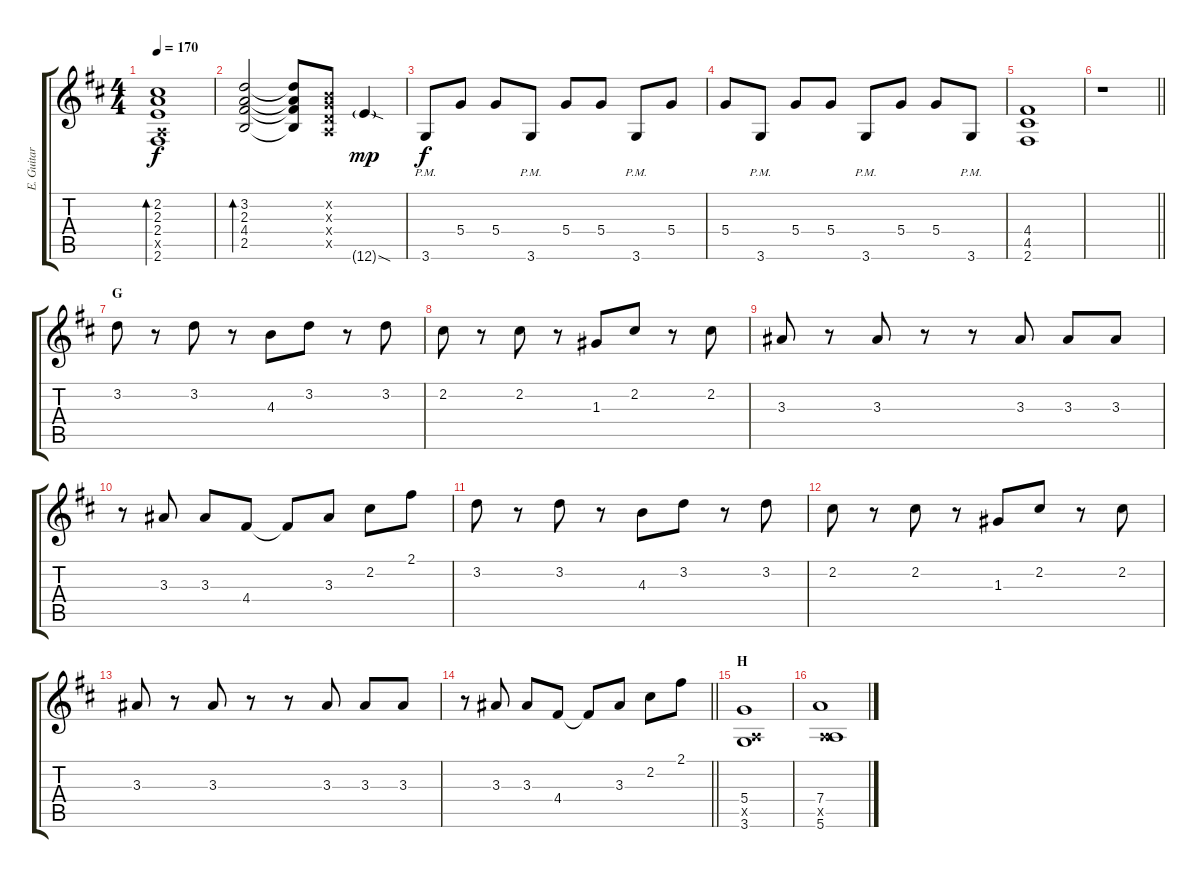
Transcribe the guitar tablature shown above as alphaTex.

\track ("E. Guitar I" "E. Guitar ") {instrument overdrivenguitar}
\staff {score tabs}
\tuning (E4 B3 G3 D3 A2 E2) {hide}
\ts (4 4)
\tempo 170
\clef g2
\ks d
(2.2 2.3 2.4 0.5{x} 2.6).1{bd 120 dy f} |
(3.2 2.3 4.4 2.5).2{bd 120} (3.2{t} 2.3{t} 4.4{t} 2.5{t}).8 (0.2{x} 0.3{x} 0.4{x} 0.5{x}).8 12.6{sod g}.4{dy mp} |
3.6{pm}.8{dy f} 5.4.8 5.4.8 3.6{pm}.8 5.4.8 5.4.8 3.6{pm}.8 5.4.8 |
5.4.8 3.6{pm}.8 5.4.8 5.4.8 3.6{pm}.8 5.4.8 5.4.8 3.6{pm}.8 |
(4.4 4.5 2.6).1 |
\barLineRight lightlight
r.1 |
\section ("" "G")
3.2.8 r.8 3.2.8 r.8 4.3.8 3.2.8 r.8 3.2.8 |
2.2.8 r.8 2.2.8 r.8 1.3.8 2.2.8 r.8 2.2.8 |
3.3.8 r.8 3.3.8 r.8 r.8 3.3.8 3.3.8 3.3.8 |
r.8 3.3.8 3.3.8 4.4.8 4.4{t}.8 3.3.8 2.2.8 2.1.8 |
3.2.8 r.8 3.2.8 r.8 4.3.8 3.2.8 r.8 3.2.8 |
2.2.8 r.8 2.2.8 r.8 1.3.8 2.2.8 r.8 2.2.8 |
3.3.8 r.8 3.3.8 r.8 r.8 3.3.8 3.3.8 3.3.8 |
\barLineRight lightlight
r.8 3.3.8 3.3.8 4.4.8 4.4{t}.8 3.3.8 2.2.8 2.1.8 |
\section ("" "H")
(5.4 0.5{x} 3.6).1 |
(7.4 0.5{x} 5.6).1
